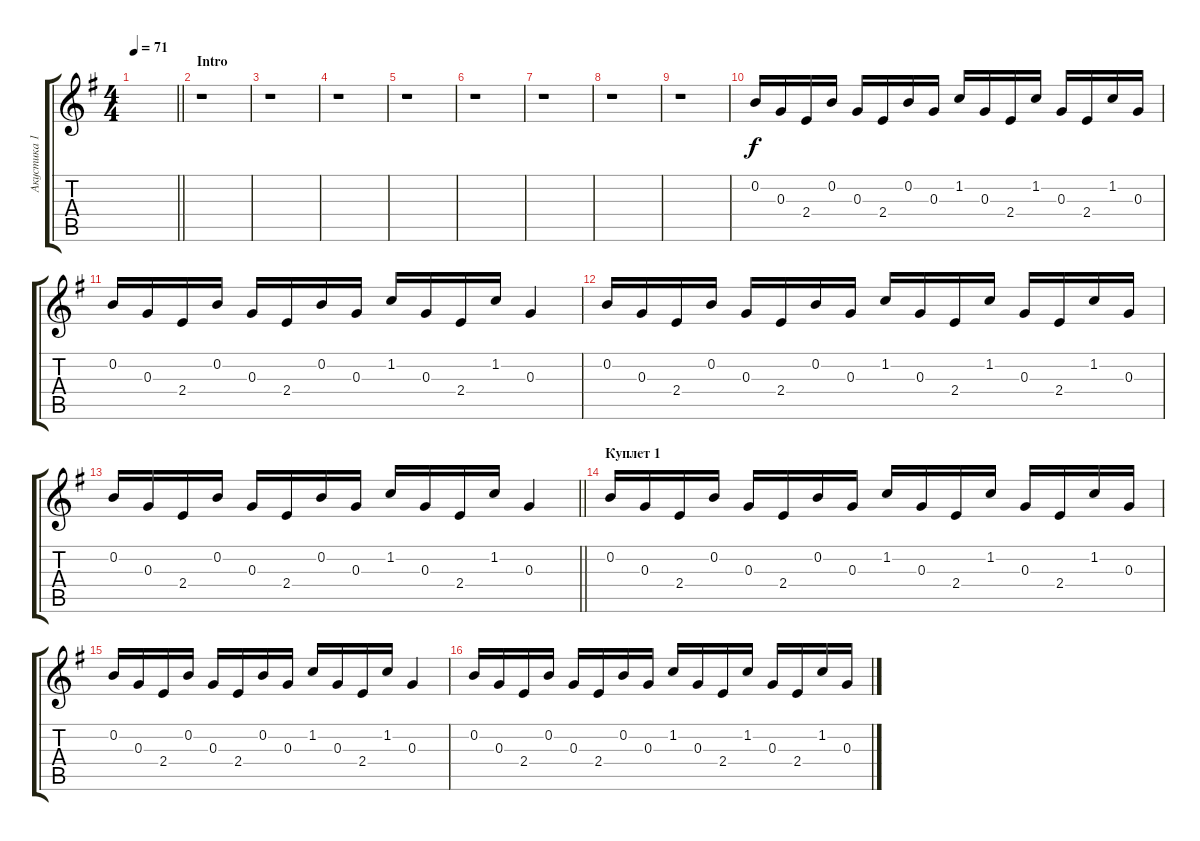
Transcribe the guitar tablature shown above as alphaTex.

\track ("Акустика 1" "Акустика 1") {instrument acousticguitarsteel}
\staff {score tabs}
\tuning (E4 B3 G3 D3 A2 E2) {hide}
\ts (4 4)
\tempo 71
\clef g2
\barLineRight lightlight
\ks eminor
|
\section ("" "Intro")
r.1 |
r.1 |
r.1 |
r.1 |
r.1 |
r.1 |
r.1 |
r.1 |
0.2.16 0.3.16 2.4.16 0.2.16 0.3.16 2.4.16 0.2.16 0.3.16 1.2.16 0.3.16 2.4.16 1.2.16 0.3.16 2.4.16 1.2.16 0.3.16 |
0.2.16 0.3.16 2.4.16 0.2.16 0.3.16 2.4.16 0.2.16 0.3.16 1.2.16 0.3.16 2.4.16 1.2.16 0.3.4 |
0.2.16 0.3.16 2.4.16 0.2.16 0.3.16 2.4.16 0.2.16 0.3.16 1.2.16 0.3.16 2.4.16 1.2.16 0.3.16 2.4.16 1.2.16 0.3.16 |
\barLineRight lightlight
0.2.16 0.3.16 2.4.16 0.2.16 0.3.16 2.4.16 0.2.16 0.3.16 1.2.16 0.3.16 2.4.16 1.2.16 0.3.4 |
\section ("" "Куплет 1")
0.2.16 0.3.16 2.4.16 0.2.16 0.3.16 2.4.16 0.2.16 0.3.16 1.2.16 0.3.16 2.4.16 1.2.16 0.3.16 2.4.16 1.2.16 0.3.16 |
0.2.16 0.3.16 2.4.16 0.2.16 0.3.16 2.4.16 0.2.16 0.3.16 1.2.16 0.3.16 2.4.16 1.2.16 0.3.4 |
0.2.16 0.3.16 2.4.16 0.2.16 0.3.16 2.4.16 0.2.16 0.3.16 1.2.16 0.3.16 2.4.16 1.2.16 0.3.16 2.4.16 1.2.16 0.3.16
